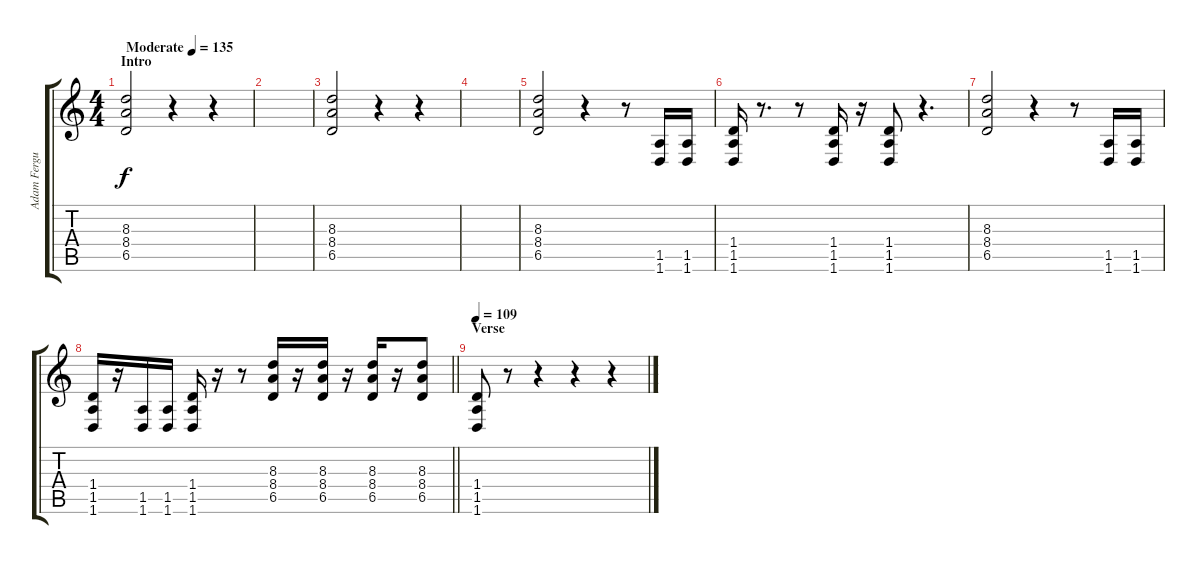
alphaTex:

\track ("Adam Ferguson - Guitar" "Adam Fergu") {instrument distortionguitar}
\staff {score tabs}
\tuning (Eb4 Bb3 Gb3 Db3 Ab2 Db2) {hide}
\ts (4 4)
\section ("" "Intro")
\tempo (135 "Moderate")
\clef g2
\ks c
(8.3 8.4 6.5).2{dy f instrument distortionguitar} r.4 r.4 |
|
(8.3 8.4 6.5).2 r.4 r.4 |
|
(8.3 8.4 6.5).2 r.4 r.8 (1.5 1.6).16 (1.5 1.6).16 |
(1.4 1.5 1.6).16 r.8{d} r.8 (1.4 1.5 1.6).16 r.16 (1.4 1.5 1.6).8 r.4{d} |
(8.3 8.4 6.5).2 r.4 r.8 (1.5 1.6).16 (1.5 1.6).16 |
\barLineRight lightlight
(1.4 1.5 1.6).16 r.16 (1.5 1.6).16 (1.5 1.6).16 (1.4 1.5 1.6).16 r.16 r.8 (8.3 8.4 6.5).16 r.16 (8.3 8.4 6.5).16 r.16 (8.3 8.4 6.5).16 r.16 (8.3 8.4 6.5).8 |
\section ("" "Verse")
\tempo 109
(1.4 1.5 1.6).8 r.8 r.4 r.4 r.4
